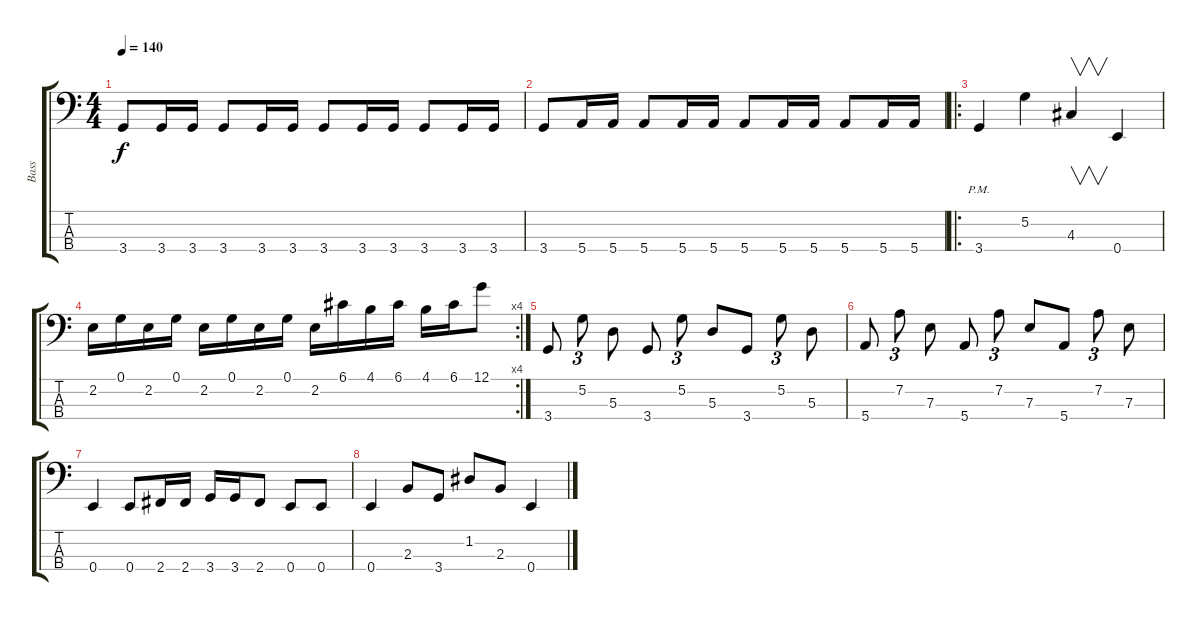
\track ("Bass" "Bass") {instrument electricbasspick}
\staff {score tabs}
\tuning (G2 D2 A1 E1) {hide}
\ts (4 4)
\tempo 140
\clef f4
\ks c
3.4.8{dy f} 3.4.16 3.4.16 3.4.8 3.4.16 3.4.16 3.4.8 3.4.16 3.4.16 3.4.8 3.4.16 3.4.16 |
3.4.8 5.4.16 5.4.16 5.4.8 5.4.16 5.4.16 5.4.8 5.4.16 5.4.16 5.4.8 5.4.16 5.4.16 |
\ro
3.4{pm}.4 5.2.4 4.3.4{v} 0.4.4 |
\rc 4
2.2.16 0.1.16 2.2.16 0.1.16 2.2.16 0.1.16 2.2.16 0.1.16 2.2.16 6.1.16 4.1.16 6.1.16 4.1.16 6.1.16 12.1.8 |
3.4.8 5.2.8{tu (3 2)} 5.3.8 3.4.8 5.2.8{tu (3 2)} 5.3.8 3.4.8 5.2.8{tu (3 2)} 5.3.8 |
5.4.8 7.2.8{tu (3 2)} 7.3.8 5.4.8 7.2.8{tu (3 2)} 7.3.8 5.4.8 7.2.8{tu (3 2)} 7.3.8 |
0.4.4 0.4.8 2.4.16 2.4.16 3.4.16 3.4.16 2.4.8 0.4.8 0.4.8 |
0.4.4 2.3.8 3.4.8 1.2.8 2.3.8 0.4.4
